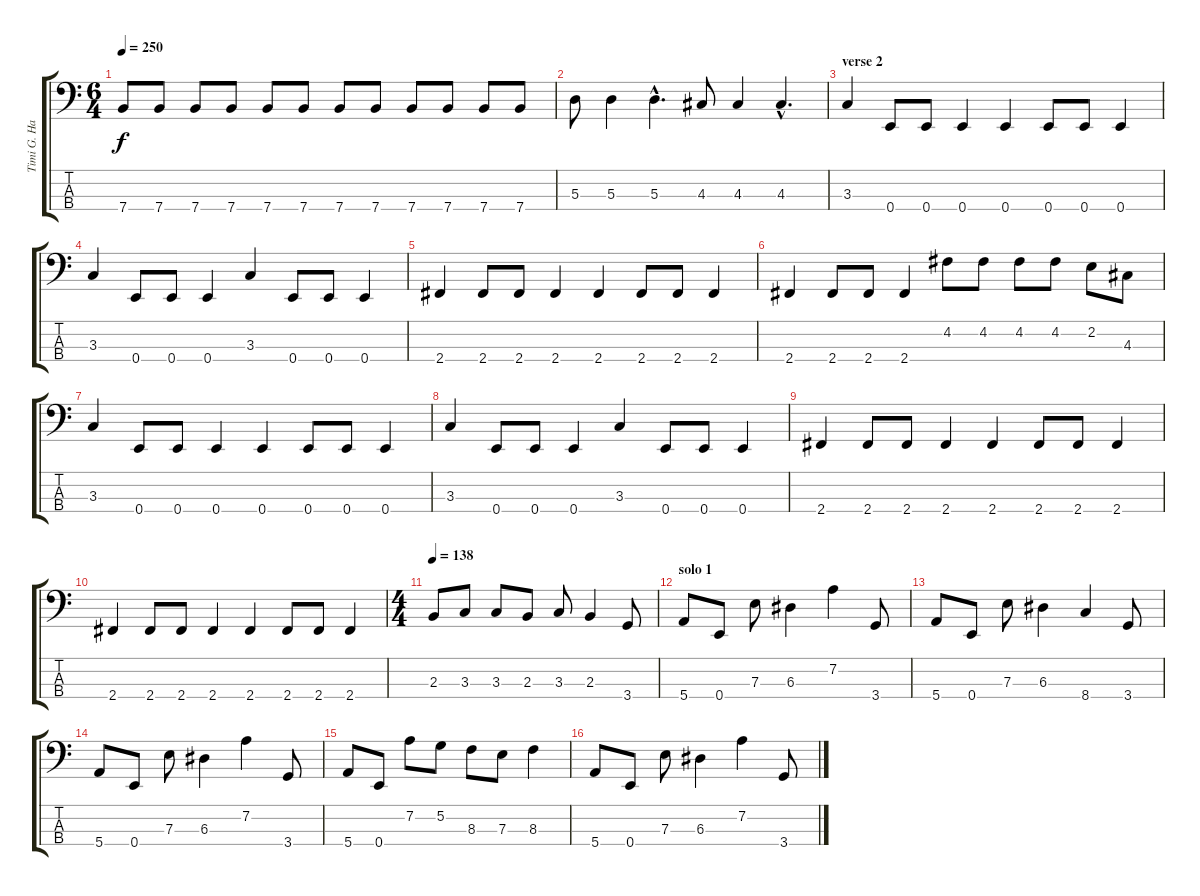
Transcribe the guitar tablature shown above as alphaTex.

\track ("Timi G. Hansen" "Timi G. Ha") {instrument electricbasspick}
\staff {score tabs}
\tuning (G2 D2 A1 E1) {hide}
\ts (6 4)
\tempo 250
\clef f4
\ks c
7.4.8{dy f} 7.4.8 7.4.8 7.4.8 7.4.8 7.4.8 7.4.8 7.4.8 7.4.8 7.4.8 7.4.8 7.4.8 |
5.3.8 5.3.4 5.3{hac}.4{d} 4.3.8 4.3.4 4.3{hac}.4{d} |
\section ("" "verse 2")
3.3.4 0.4.8 0.4.8 0.4.4 0.4.4 0.4.8 0.4.8 0.4.4 |
3.3.4 0.4.8 0.4.8 0.4.4 3.3.4 0.4.8 0.4.8 0.4.4 |
2.4.4 2.4.8 2.4.8 2.4.4 2.4.4 2.4.8 2.4.8 2.4.4 |
2.4.4 2.4.8 2.4.8 2.4.4 4.2.8 4.2.8 4.2.8 4.2.8 2.2.8 4.3.8 |
3.3.4 0.4.8 0.4.8 0.4.4 0.4.4 0.4.8 0.4.8 0.4.4 |
3.3.4 0.4.8 0.4.8 0.4.4 3.3.4 0.4.8 0.4.8 0.4.4 |
2.4.4 2.4.8 2.4.8 2.4.4 2.4.4 2.4.8 2.4.8 2.4.4 |
2.4.4 2.4.8 2.4.8 2.4.4 2.4.4 2.4.8 2.4.8 2.4.4 |
\ts (4 4)
\tempo 138
2.3.8 3.3.8 3.3.8 2.3.8 3.3.8 2.3.4 3.4.8 |
\section ("" "solo 1")
5.4.8 0.4.8 7.3.8 6.3.4 7.2.4 3.4.8 |
5.4.8 0.4.8 7.3.8 6.3.4 8.4.4 3.4.8 |
5.4.8 0.4.8 7.3.8 6.3.4 7.2.4 3.4.8 |
5.4.8 0.4.8 7.2.8 5.2.8 8.3.8 7.3.8 8.3.4 |
5.4.8 0.4.8 7.3.8 6.3.4 7.2.4 3.4.8
